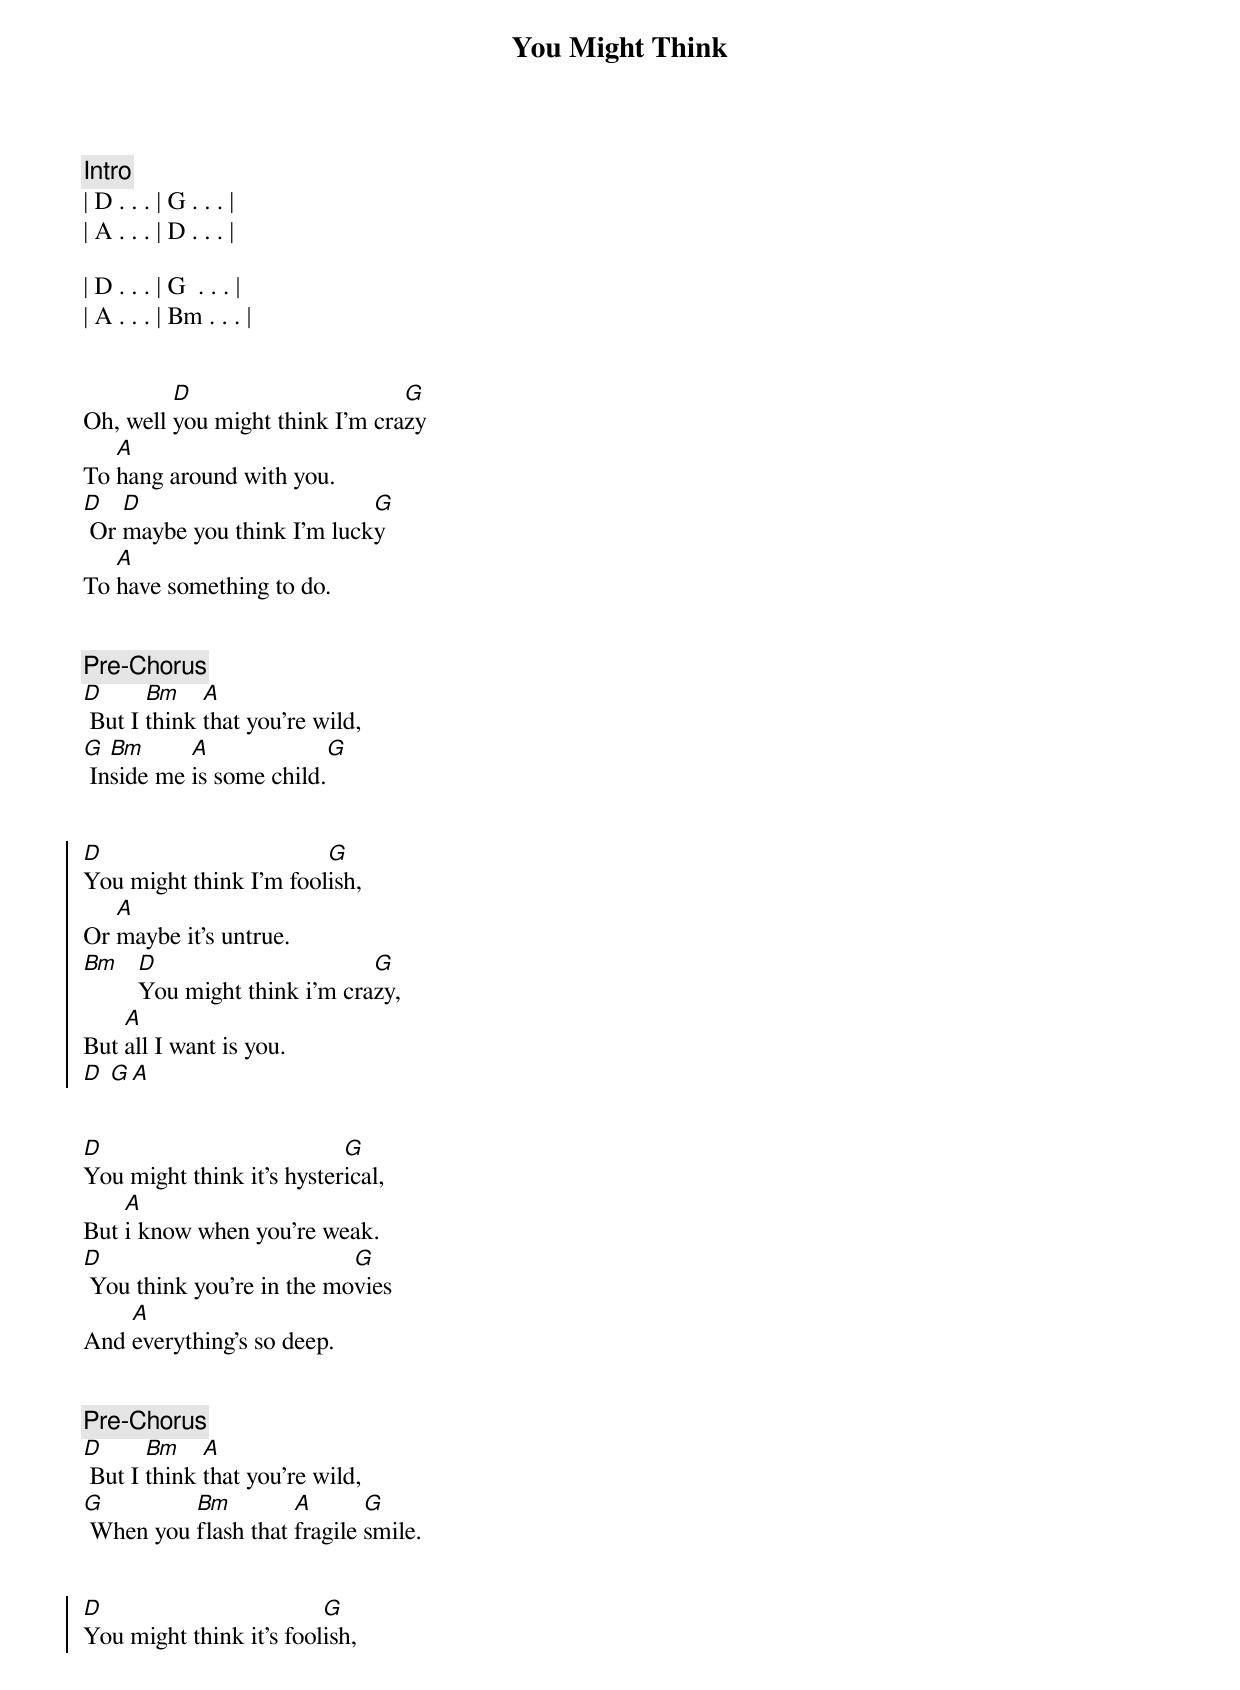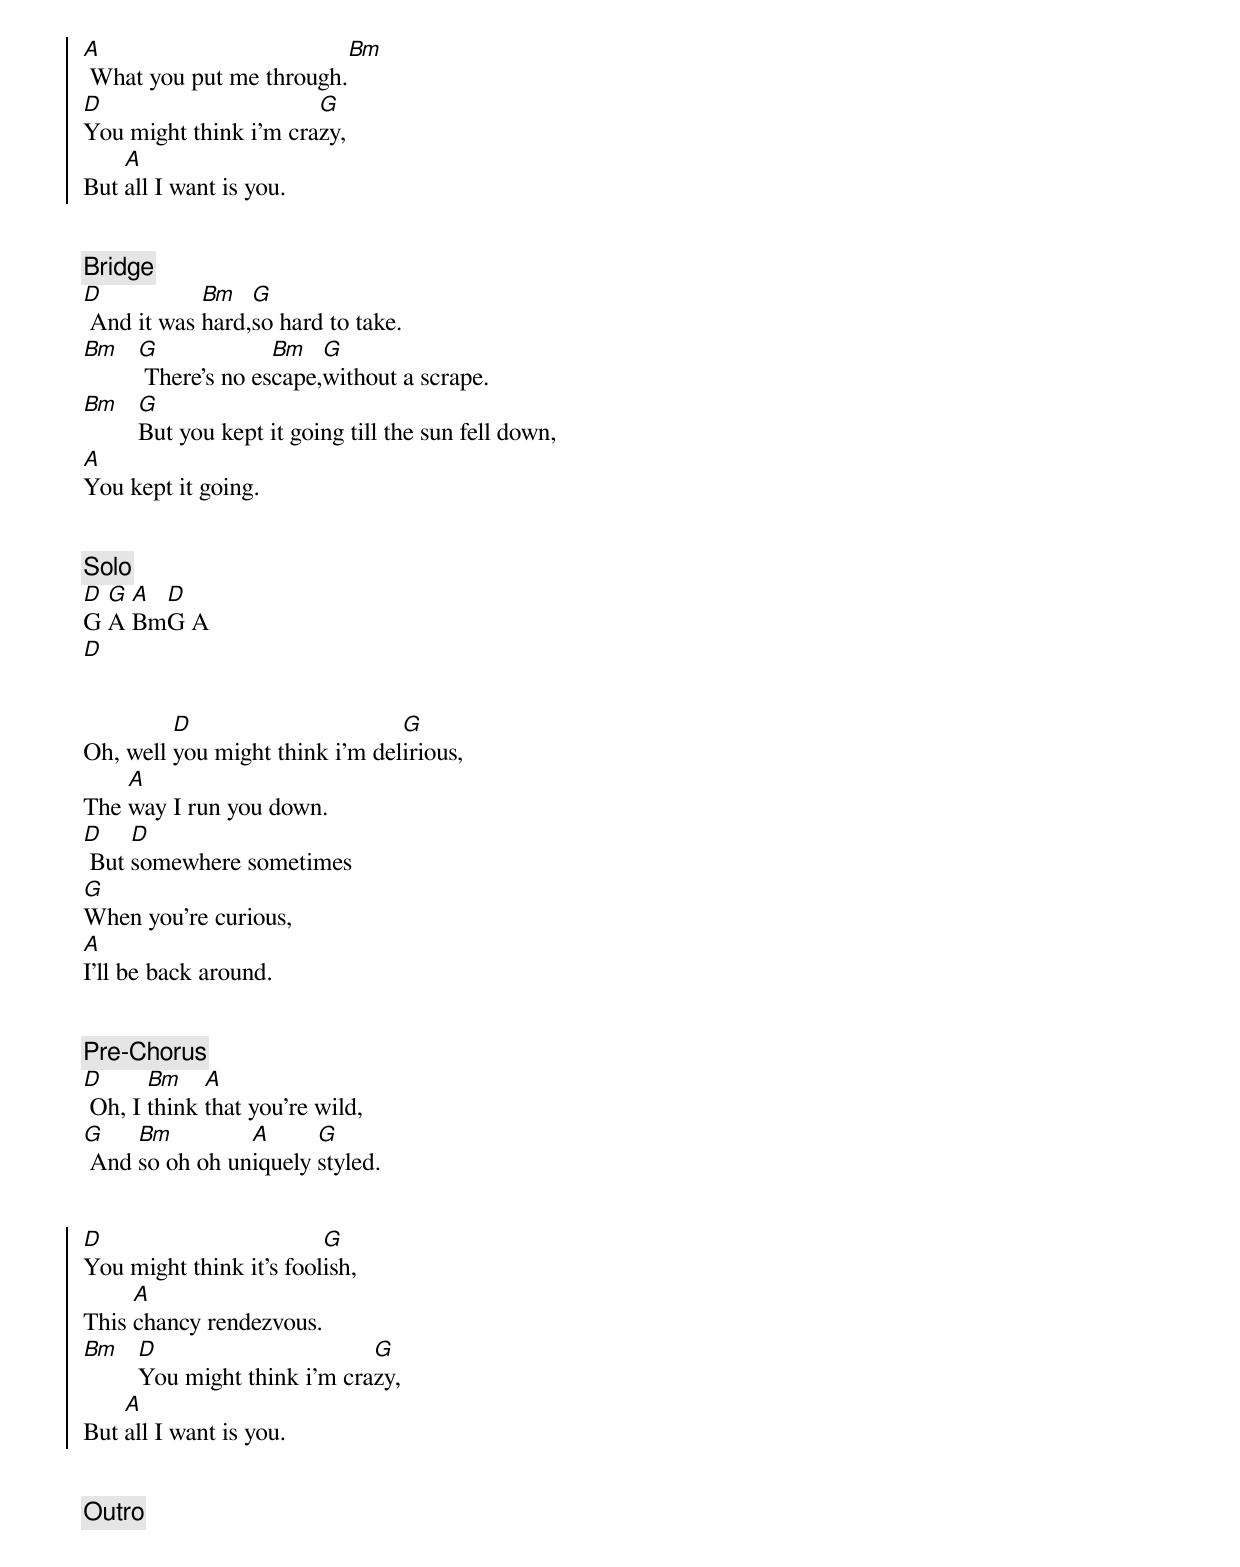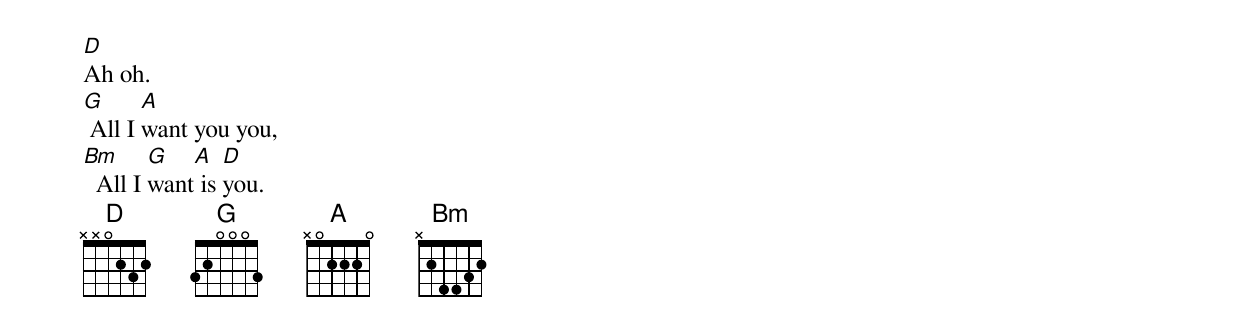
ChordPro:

{title: You Might Think}
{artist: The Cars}
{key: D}
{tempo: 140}
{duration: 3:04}

{comment: Intro}
| D . . . | G . . . |
| A . . . | D . . . |

| D . . . | G  . . . |
| A . . . | Bm . . . |


{start_of_verse}
Oh, well [D]you might think I'm cra[G]zy
To [A]hang around with you.
[D] Or [D]maybe you think I'm luck[G]y
To [A]have something to do.
{end_of_verse}


{comment: Pre-Chorus}
[D] But I [Bm]think [A]that you're wild,
[G] In[Bm]side me [A]is some child.[G]


{start_of_chorus}
[D]You might think I'm fool[G]ish,
Or [A]maybe it's untrue.
[Bm]   [D]You might think i'm cra[G]zy,
But [A]all I want is you.
[D] [G][A]
{end_of_chorus}


{start_of_verse}
[D]You might think it's hyster[G]ical,
But [A]i know when you're weak.
[D] You think you're in the mo[G]vies
And [A]everything's so deep.
{end_of_verse}


{comment: Pre-Chorus}
[D] But I [Bm]think [A]that you're wild,
[G] When you [Bm]flash that [A]fragile [G]smile.


{start_of_chorus}
[D]You might think it's fool[G]ish,
[A] What you put me through.[Bm]
[D]You might think i'm cra[G]zy,
But [A]all I want is you.
{end_of_chorus}


{comment: Bridge}
[D] And it was [Bm]hard,[G]so hard to take.
[Bm]   [G] There's no es[Bm]cape,[G]without a scrape.
[Bm]   [G]But you kept it going till the sun fell down,
[A]You kept it going.


{comment: Solo}
[D]G [G]A [A]Bm[D]G A
[D]


{start_of_verse}
Oh, well [D]you might think i'm del[G]irious,
The [A]way I run you down.
[D] But [D]somewhere sometimes
[G]When you're curious,
[A]I'll be back around.
{end_of_verse}


{comment: Pre-Chorus}
[D] Oh, I [Bm]think [A]that you're wild,
[G] And [Bm]so oh oh un[A]iquely [G]styled.


{start_of_chorus}
[D]You might think it's fool[G]ish,
This [A]chancy rendezvous.
[Bm]   [D]You might think i'm cra[G]zy,
But [A]all I want is you.
{end_of_chorus}


{comment: Outro}
[D]Ah oh.
[G] All I [A]want you you,
[Bm]  All I [G]want[A] is [D]you.
